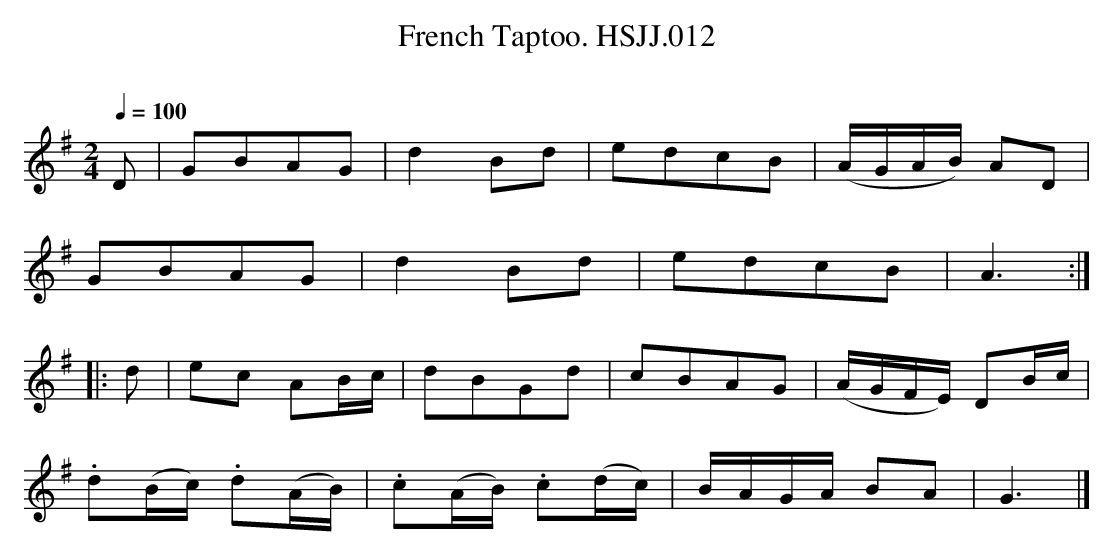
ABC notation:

X:1
T:French Taptoo. HSJJ.012
M:2/4
L:1/8
Q:1/4=100
O:
K:G
D|GBAG|d2Bd|edcB|(A/G/A/B/) AD|
GBAG|d2Bd|edcB|A3:|
|:d|ec AB/c/|dBGd|cBAG|(A/G/F/E/) DB/c/|
.d(B/c/) .d(A/B/)|.c(A/B/) .c(d/c/)|\
B/A/G/A/ BA|G3;|]
